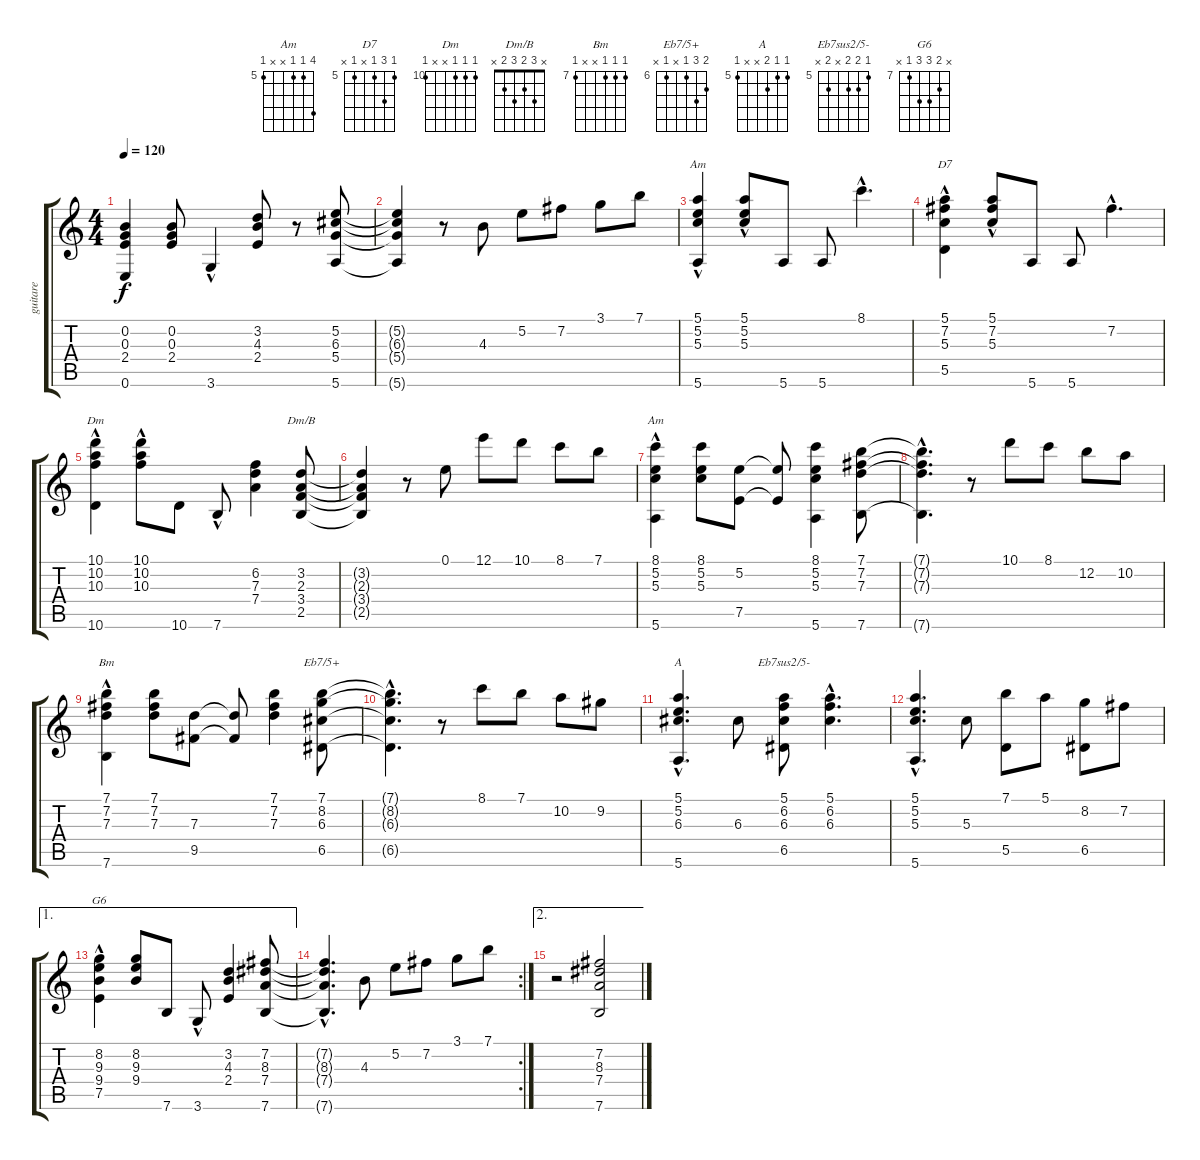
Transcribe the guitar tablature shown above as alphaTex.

\track ("guitare" "guitare") {instrument acousticguitarnylon}
\staff {score tabs}
\tuning (E4 B3 G3 D3 A2 E2) {hide}
\chord ("Am" 5 5 5 x x 5)
\chord ("D7" 5 7 5 x 5 x) {firstfret 5}
\chord ("Dm" 10 10 10 x x 10) {firstfret 10}
\chord ("Dm/B" x 3 2 3 2 x)
\chord ("Am" 8 5 5 x x 5) {firstfret 5}
\chord ("Bm" 7 7 7 x x 7) {firstfret 7}
\chord ("Eb7/5+" 7 8 6 x 6 x) {firstfret 6}
\chord ("A" 5 5 6 x x 5) {firstfret 5}
\chord ("Eb7sus2/5-" 5 6 6 x 6 x) {firstfret 5}
\chord ("G6" x 8 9 9 7 x) {firstfret 7}
\ts (4 4)
\tempo 120
\clef g2
\ks c
(0.2 0.3 2.4 0.6).4{dy f} (0.2 0.3 2.4).8 3.6{hac}.4 (3.2 4.3 2.4).8 r.8 (5.2 6.3 5.4 5.6).8 |
(5.2{t} 6.3{t} 5.4{t} 5.6{t}).4 r.8 4.3.8 5.2.8 7.2.8 3.1.8 7.1.8 |
(5.1 5.2 5.3 5.6{hac}).4{ch "Am"} (5.1{hac} 5.2{hac} 5.3{hac}).8 5.6.8 5.6.8 8.1{hac}.4{d} |
(5.1 7.2 5.3 5.5{hac}).4{ch "D7"} (5.1{hac} 7.2{hac} 5.3{hac}).8 5.6.8 5.6.8 7.2{hac}.4{d} |
(10.1 10.2 10.3 10.6{hac}).4{ch "Dm"} (10.1{hac} 10.2{hac} 10.3{hac}).8 10.6.8 7.6{hac}.8 (6.2 7.3 7.4).4 (3.2 2.3 3.4 2.5).8{ch "Dm/B"} |
(3.2{t} 2.3{t} 3.4{t} 2.5{t}).4 r.8 0.1.8 12.1.8 10.1.8 8.1.8 7.1.8 |
(8.1 5.2 5.3 5.6{hac}).4{ch "Am"} (8.1 5.2 5.3).8 (5.2 7.5).8 (5.2{t} 7.5{t}).8 (8.1 5.2 5.3 5.6).4 (7.1 7.2 7.3 7.6).8 |
(7.1{hac t} 7.2{hac t} 7.3{hac t} 7.6{hac t}).4{d} r.8 10.1.8 8.1.8 12.2.8 10.2.8 |
(7.1 7.2 7.3 7.6{hac}).4{ch "Bm"} (7.1 7.2 7.3).8 (7.3 9.5).8 (7.3{t} 9.5{t}).8 (7.1 7.2 7.3).4 (7.1 8.2 6.3 6.5).8{ch "Eb7/5+"} |
(7.1{hac t} 8.2{hac t} 6.3{hac t} 6.5{hac t}).4{d} r.8 8.1.8 7.1.8 10.2.8 9.2.8 |
(5.1{hac} 5.2{hac} 6.3{hac} 5.6{hac}).4{d ch "A"} 6.3.8 (5.1 6.2 6.3 6.5).8{ch "Eb7sus2/5-"} (5.1{hac} 6.2{hac} 6.3{hac}).4{d} |
(5.1{hac} 5.2{hac} 5.3{hac} 5.6{hac}).4{d} 5.3.8 (7.1 5.5).8 5.1.8 (8.2 6.5).8 7.2.8 |
\ae 1
(8.2 9.3 9.4 7.5{hac}).4{ch "G6"} (8.2 9.3 9.4).8 7.6.8 3.6{hac}.8 (3.2 4.3 2.4).4 (7.2 8.3 7.4 7.6).8 |
\rc 2
(7.2{hac t} 8.3{hac t} 7.4{hac t} 7.6{hac t}).4{d} 4.3.8 5.2.8 7.2.8 3.1.8 7.1.8 |
\ae 2
r.2 (7.2 8.3 7.4 7.6).2
